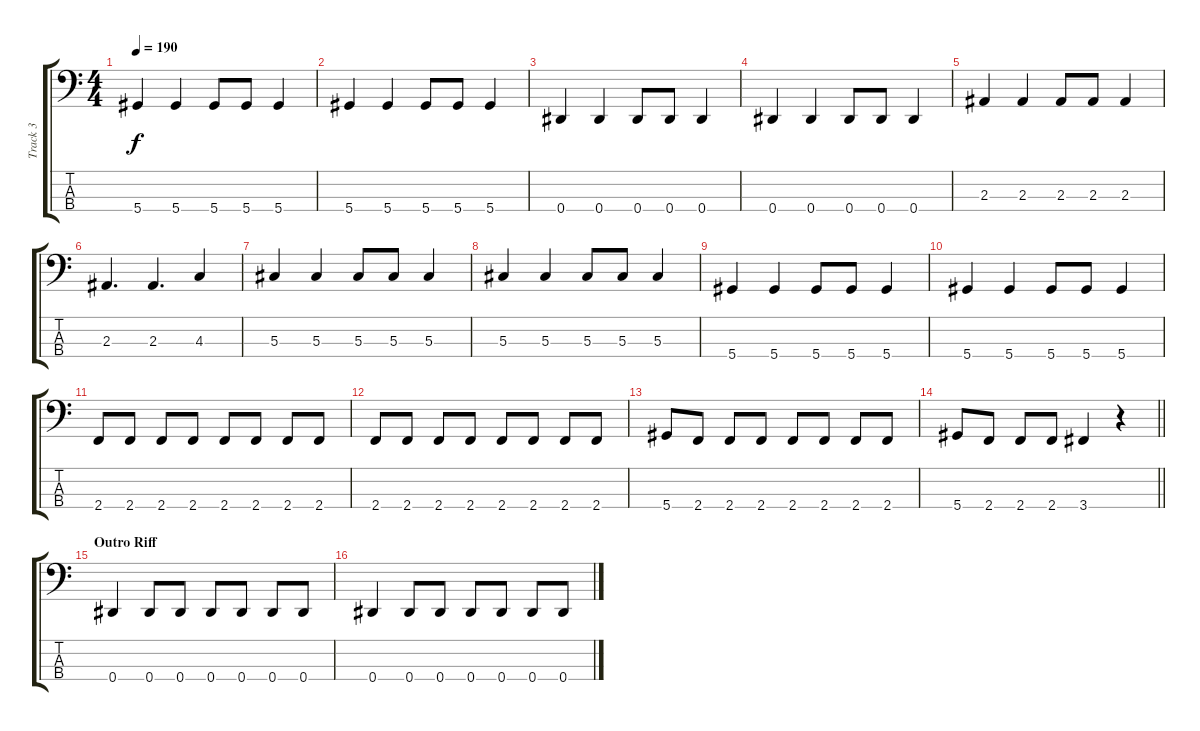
\track ("Track 3" "Track 3") {instrument electricbassfinger}
\staff {score tabs}
\tuning (Gb2 Db2 Ab1 Eb1) {hide}
\ts (4 4)
\tempo 190
\clef f4
\ks c
5.4.4{dy f} 5.4.4 5.4.8 5.4.8 5.4.4 |
5.4.4 5.4.4 5.4.8 5.4.8 5.4.4 |
0.4.4 0.4.4 0.4.8 0.4.8 0.4.4 |
0.4.4 0.4.4 0.4.8 0.4.8 0.4.4 |
2.3.4 2.3.4 2.3.8 2.3.8 2.3.4 |
2.3.4{d} 2.3.4{d} 4.3.4 |
5.3.4 5.3.4 5.3.8 5.3.8 5.3.4 |
5.3.4 5.3.4 5.3.8 5.3.8 5.3.4 |
5.4.4 5.4.4 5.4.8 5.4.8 5.4.4 |
5.4.4 5.4.4 5.4.8 5.4.8 5.4.4 |
2.4.8 2.4.8 2.4.8 2.4.8 2.4.8 2.4.8 2.4.8 2.4.8 |
2.4.8 2.4.8 2.4.8 2.4.8 2.4.8 2.4.8 2.4.8 2.4.8 |
5.4.8 2.4.8 2.4.8 2.4.8 2.4.8 2.4.8 2.4.8 2.4.8 |
\barLineRight lightlight
5.4.8 2.4.8 2.4.8 2.4.8 3.4.4 r.4 |
\section ("" "Outro Riff")
0.4.4 0.4.8 0.4.8 0.4.8 0.4.8 0.4.8 0.4.8 |
0.4.4 0.4.8 0.4.8 0.4.8 0.4.8 0.4.8 0.4.8
